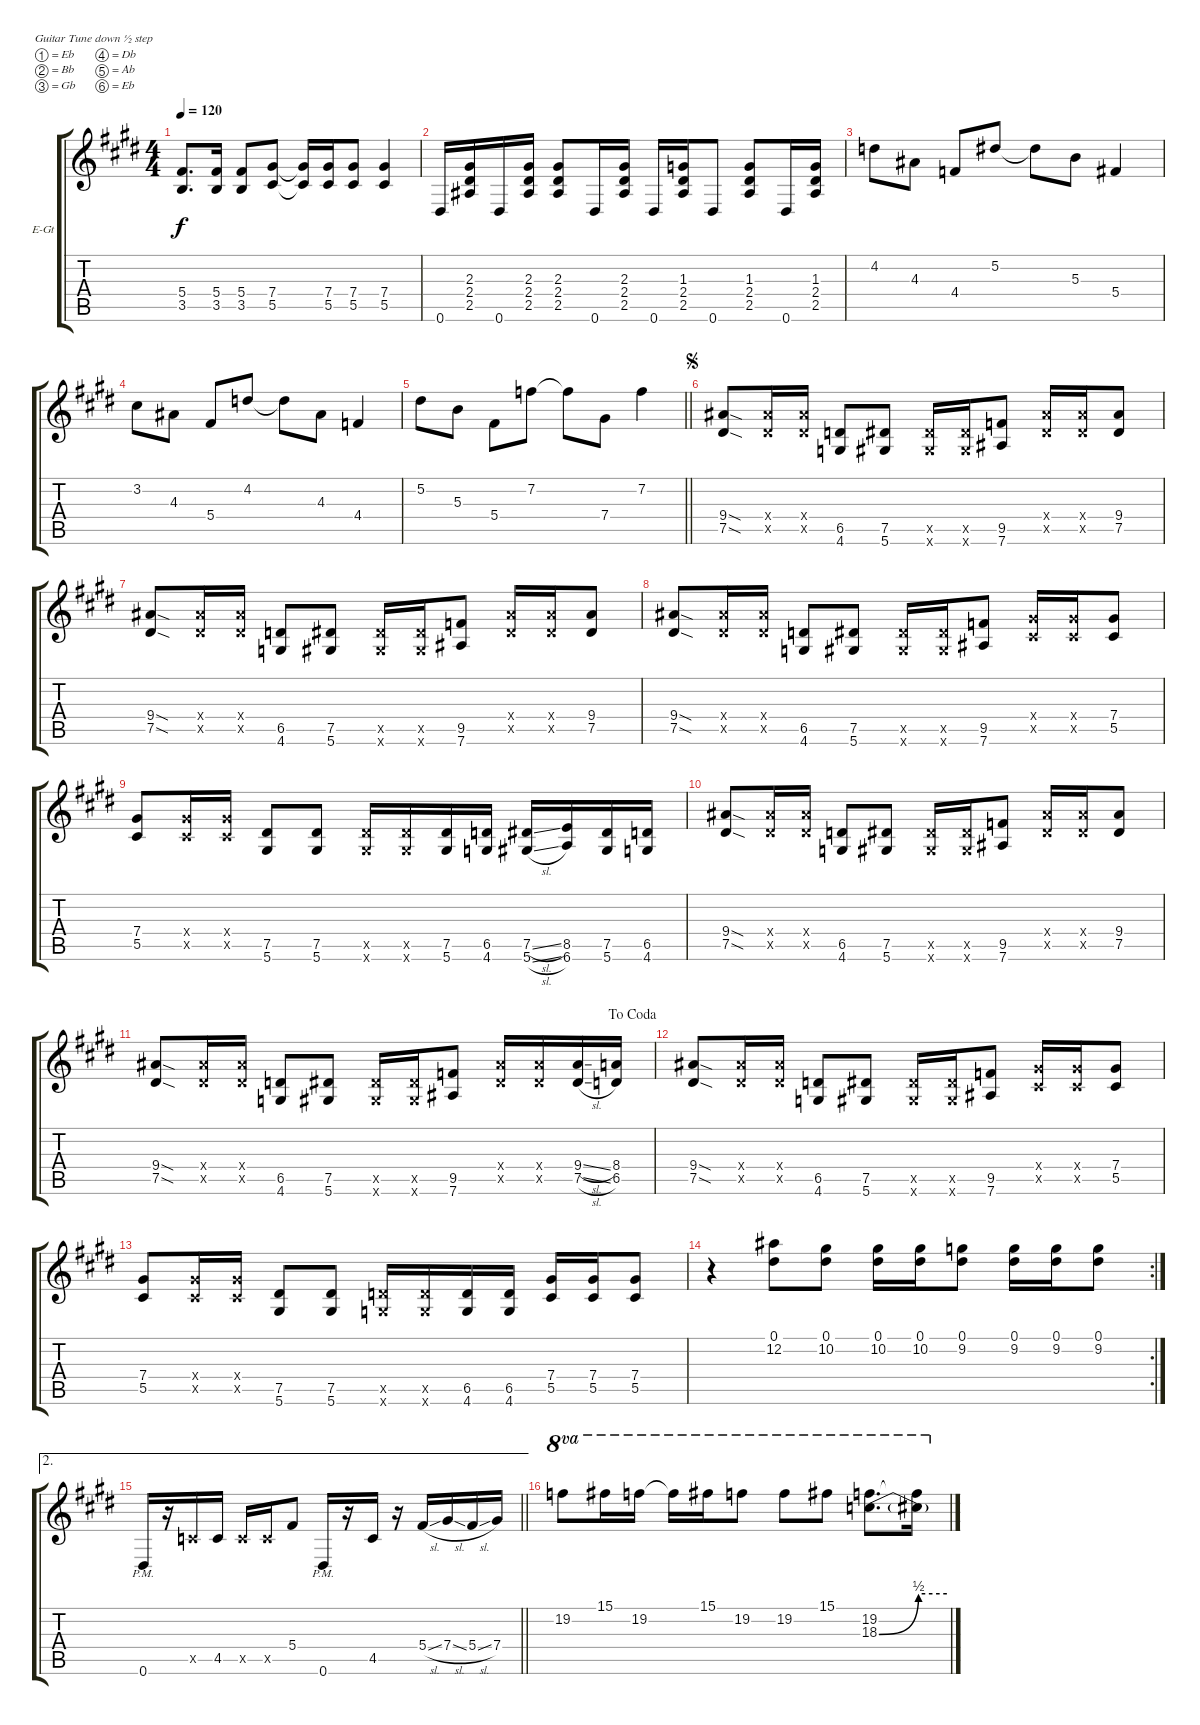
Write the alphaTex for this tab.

\bracketExtendMode groupsimilarinstruments
\firstSystemTrackNameOrientation horizontal
\otherSystemsTrackNameOrientation horizontal
\track ("Untitled" "E-Gt") {instrument overdrivenguitar}
\staff {score tabs}
\tuning (Eb4 Bb3 Gb3 Db3 Ab2 Eb2)
\ts (4 4)
\tempo 120
\clef g2
\ks c#minor
(5.4 3.5).8{d dy f} (5.4 3.5).16 (5.4 3.5).8 (7.4 5.5).8 (7.4{t} 5.5{t}).16 (7.4 5.5).16 (7.4 5.5).8 (7.4 5.5).4 |
0.6.16 (2.3 2.4 2.5).16 0.6.16 (2.3 2.4 2.5).16 (2.3 2.4 2.5).8 0.6.16 (2.3 2.4 2.5).16 0.6.16 (1.3 2.4 2.5).16 0.6.8 (1.3 2.4 2.5).8 0.6.16 (1.3 2.4 2.5).16 |
4.2.8 4.3.8 4.4.8 5.2.8 5.2{t}.8 5.3.8 5.4.4 |
3.2.8 4.3.8 5.4.8 4.2.8 4.2{t}.8 4.3.8 4.4.4 |
\barLineRight lightlight
5.2.8 5.3.8 5.4.8 7.2.8 7.2{t}.8 7.4.8 7.2.4 |
\jump segno
(9.4{sod} 7.5{sod}).8 (9.4{x} 7.5{x}).16 (9.4{x} 7.5{x}).16 (6.5 4.6).8 (7.5 5.6).8 (7.5{x} 5.6{x}).16 (7.5{x} 5.6{x}).16 (9.5 7.6).8 (9.4{x} 7.5{x}).16 (9.4{x} 7.5{x}).16 (9.4 7.5).8 |
(9.4{sod} 7.5{sod}).8 (9.4{x} 7.5{x}).16 (9.4{x} 7.5{x}).16 (6.5 4.6).8 (7.5 5.6).8 (7.5{x} 5.6{x}).16 (7.5{x} 5.6{x}).16 (9.5 7.6).8 (9.4{x} 7.5{x}).16 (9.4{x} 7.5{x}).16 (9.4 7.5).8 |
(9.4{sod} 7.5{sod}).8 (9.4{x} 7.5{x}).16 (9.4{x} 7.5{x}).16 (6.5 4.6).8 (7.5 5.6).8 (7.5{x} 5.6{x}).16 (7.5{x} 5.6{x}).16 (9.5 7.6).8 (7.4{x} 5.5{x}).16 (7.4{x} 5.5{x}).16 (7.4 5.5).8 |
(7.4 5.5).8 (7.4{x} 5.5{x}).16 (7.4{x} 5.5{x}).16 (7.5 5.6).8 (7.5 5.6).8 (7.5{x} 5.6{x}).16 (7.5{x} 5.6{x}).16 (7.5 5.6).16 (6.5 4.6).16 (7.5{sl} 5.6{sl}).16 (8.5 6.6).16 (7.5 5.6).16 (6.5 4.6).16 |
(9.4{sod} 7.5{sod}).8 (9.4{x} 7.5{x}).16 (9.4{x} 7.5{x}).16 (6.5 4.6).8 (7.5 5.6).8 (7.5{x} 5.6{x}).16 (7.5{x} 5.6{x}).16 (9.5 7.6).8 (9.4{x} 7.5{x}).16 (9.4{x} 7.5{x}).16 (9.4 7.5).8 |
\jump dacoda
(9.4{sod} 7.5{sod}).8 (9.4{x} 7.5{x}).16 (9.4{x} 7.5{x}).16 (6.5 4.6).8 (7.5 5.6).8 (7.5{x} 5.6{x}).16 (7.5{x} 5.6{x}).16 (9.5 7.6).8 (9.4{x} 7.5{x}).16 (9.4{x} 7.5{x}).16 (9.4{sl} 7.5{sl}).16 (8.4 6.5).16 |
(9.4{sod} 7.5{sod}).8 (9.4{x} 7.5{x}).16 (9.4{x} 7.5{x}).16 (6.5 4.6).8 (7.5 5.6).8 (7.5{x} 5.6{x}).16 (7.5{x} 5.6{x}).16 (9.5 7.6).8 (7.4{x} 5.5{x}).16 (7.4{x} 5.5{x}).16 (7.4 5.5).8 |
\ks e
(7.4 5.5).8 (7.4{x} 5.5{x}).16 (7.4{x} 5.5{x}).16 (7.5 5.6).8 (7.5 5.6).8 (6.5{x} 4.6{x}).16 (6.5{x} 4.6{x}).16 (6.5 4.6).16 (6.5 4.6).16 (7.4 5.5).16 (7.4 5.5).16 (7.4 5.5).8 |
\rc 2
\ks c#minor
r.4 (0.1 12.2).8 (0.1 10.2).8 (0.1 10.2).16 (0.1 10.2).16 (0.1 9.2).8 (0.1 9.2).16 (0.1 9.2).16 (0.1 9.2).8 |
\ae 2
\barLineRight lightlight
0.6{pm}.16 r.16 4.5{x}.16 4.5.16 4.5{x}.16 4.5{x}.16 5.4.8 0.6{pm}.16 r.16 4.5.16 r.16 5.4{sl}.16 7.4{sl}.16 5.4{sl}.16 7.4.16 |
\section ("" " ")
19.2.8{ot 8va} 15.1.16{ot 8va} 19.2.16{ot 8va} 19.2{t}.16{ot 8va} 15.1.16{ot 8va} 19.2.8{ot 8va} 19.2.8{ot 8va} 15.1.8{ot 8va} (19.2 18.3{be (bend 0 0 60 2)}).8{d ot 8va} (19.2{t} 18.3{be (hold 0 2 60 2) t}).16{ot 8va}
